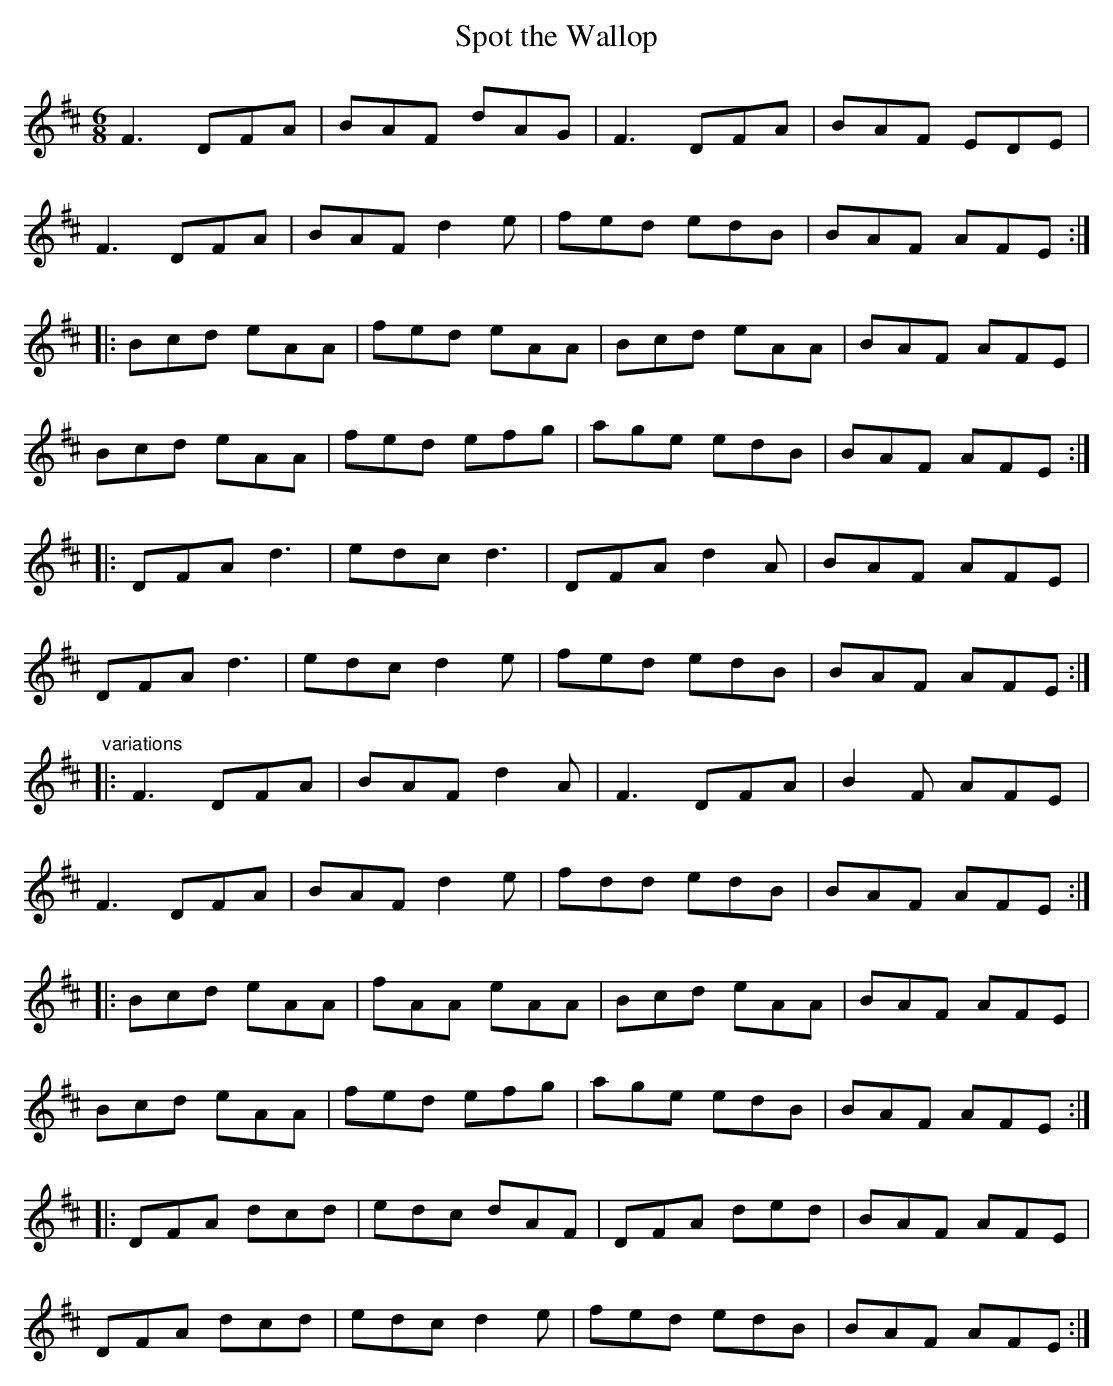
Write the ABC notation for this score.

X:1
T:Spot the Wallop
M:6/8
K:D
F3 DFA|BAF dAG|F3 DFA|BAF EDE|
F3 DFA|BAF d2e|fed edB|BAF AFE:|
|:Bcd eAA|fed eAA|Bcd eAA|BAF AFE|
Bcd eAA|fed efg|age edB|BAF AFE:|
|:DFA d3|edc d3|DFA d2A|BAF AFE|
DFA d3|edc d2e|fed edB|BAF AFE:|
"variations"
|:F3 DFA|BAF d2A|F3 DFA|B2F AFE|
F3 DFA|BAF d2e|fdd edB|BAF AFE:|
|:Bcd eAA|fAA eAA|Bcd eAA|BAF AFE|
Bcd eAA|fed efg|age edB|BAF AFE:|
|:DFA dcd|edc dAF|DFA ded|BAF AFE|
DFA dcd|edc d2e|fed edB|BAF AFE:|
